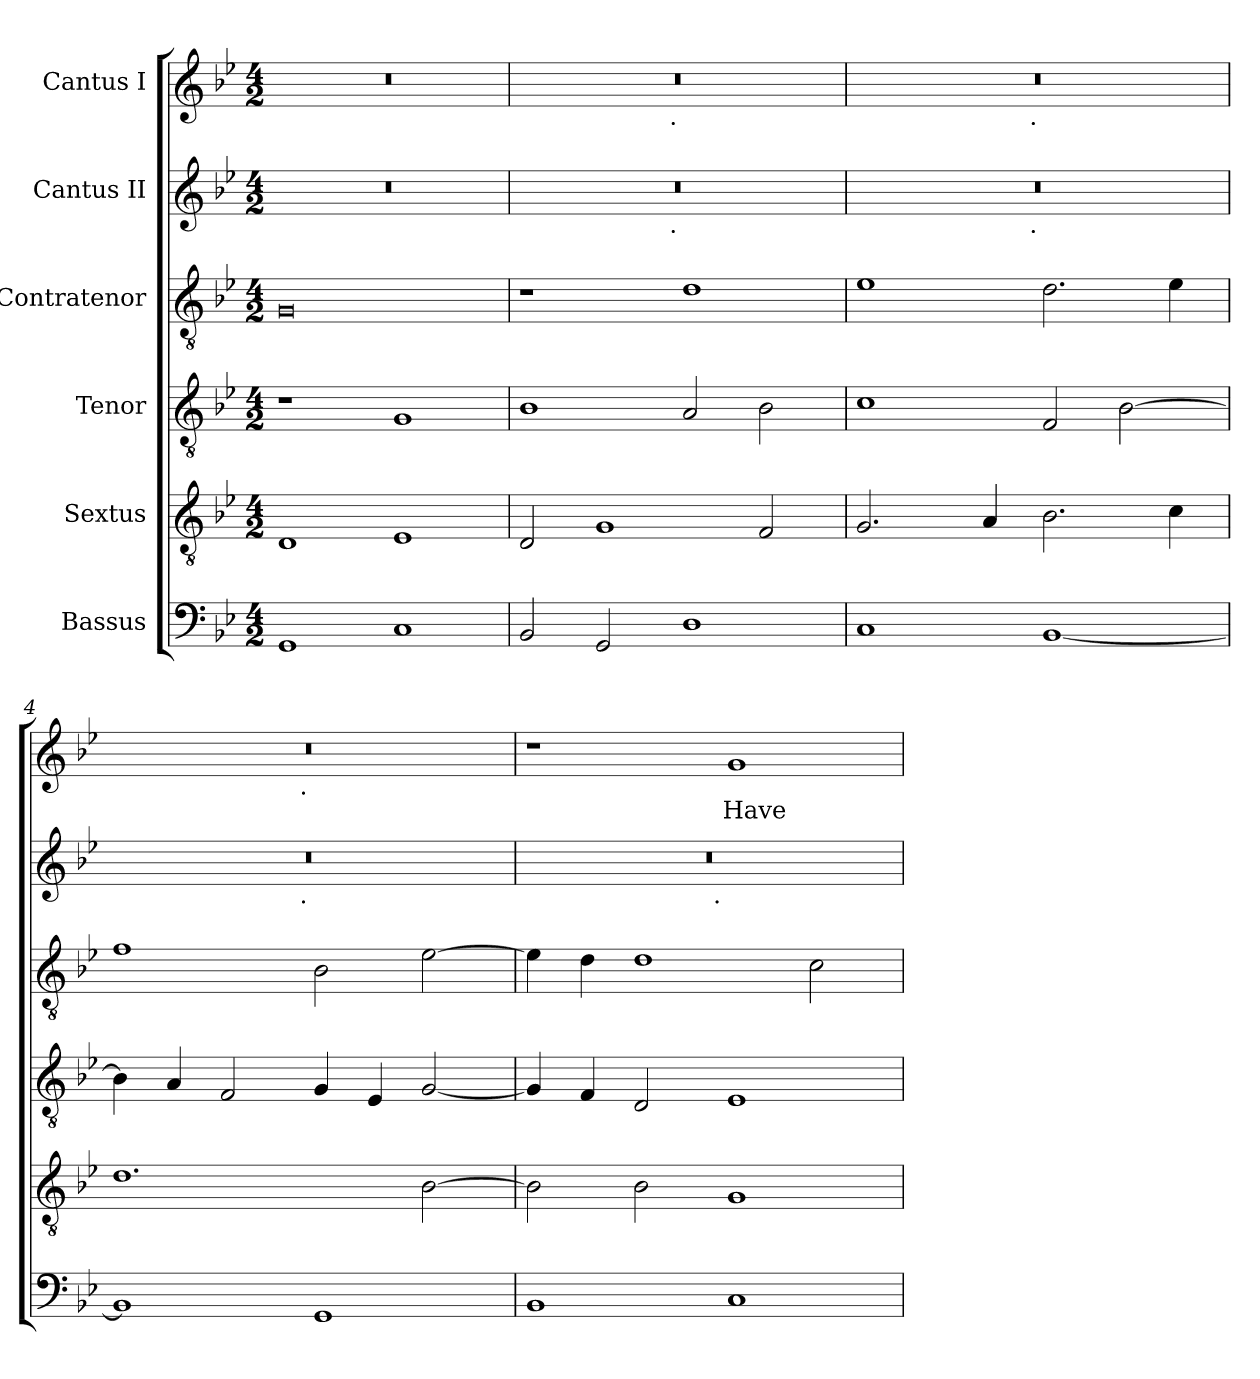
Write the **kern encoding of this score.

**kern	**kern	**kern	**kern	**kern	**kern	**text
*part6	*part5	*part4	*part3	*part2	*part1	*part1
*staff6	*staff5	*staff4	*staff3	*staff2	*staff1	*staff1
*I"Bassus	*I"Sextus	*I"Tenor	*I"Contratenor	*I"Cantus II	*I"Cantus I	*
*clefF4	*clefGv2	*clefGv2	*clefGv2	*clefG2	*clefG2	*
*k[b-e-]	*k[b-e-]	*k[b-e-]	*k[b-e-]	*k[b-e-]	*k[b-e-]	*
*B-:	*B-:	*B-:	*B-:	*B-:	*B-:	*
*M4/2	*M4/2	*M4/2	*M4/2	*M4/2	*M4/2	*
=1	=1	=1	=1	=1	=1	=1
1GG	1D	1r	0G	0r	0r	.
1C	1E-	1G	.	.	.	.
=2	=2	=2	=2	=2	=2	=2
*	*	*	*	*^	*^	*
2BB-/	2D/	1B-	1r	0r	2ryy	0r	2ryy	.
2GG/	1G	.	.	.	4...ryy	.	4...ryy	.
!	!	!	!	!	!	!	!LO:TX:b:t=.	!
!	!	!	!	!	!LO:TX:b:t=.	!	!	!
.	.	.	.	.	1ryy	.	1ryy	.
1D	.	2A/	1d	.	.	.	.	.
.	2F/	2B-\	.	.	.	.	.	.
.	.	.	.	.	32ryy	.	32ryy	.
=3	=3	=3	=3	=3	=3	=3	=3	=3
1C	2.G/	1c	1e-	0r	2ryy	0r	2ryy	.
.	.	.	.	.	4...ryy	.	4...ryy	.
.	4A/	.	.	.	.	.	.	.
!	!	!	!	!	!	!	!LO:TX:b:t=.	!
!	!	!	!	!	!LO:TX:b:t=.	!	!	!
.	.	.	.	.	1ryy	.	1ryy	.
[<1BB-	2.B-\	2F/	2.d\	.	.	.	.	.
.	.	[>2B-\	.	.	.	.	.	.
.	4c\	.	4e-\	.	.	.	.	.
.	.	.	.	.	32ryy	.	32ryy	.
=4	=4	=4	=4	=4	=4	=4	=4	=4
1BB-]	1.d	4B-\]	1f	0r	2ryy	0r	2ryy	.
.	.	4A/	.	.	.	.	.	.
.	.	2F/	.	.	4...ryy	.	4...ryy	.
!	!	!	!	!	!	!	!LO:TX:b:t=.	!
!	!	!	!	!	!LO:TX:b:t=.	!	!	!
.	.	.	.	.	1ryy	.	1ryy	.
1GG	.	4G/	2B-\	.	.	.	.	.
.	.	4E-/	.	.	.	.	.	.
.	[>2B-\	[<2G/	[>2e-\	.	.	.	.	.
.	.	.	.	.	32ryy	.	32ryy	.
*	*	*	*	*	*	*v	*v	*
=5	=5	=5	=5	=5	=5	=5	=5
1BB-	2B-\]	4G/]	4e-\]	0r	2ryy	1r	.
.	.	4F/	4d\	.	.	.	.
.	2B-\	2D/	1d	.	4...ryy	.	.
!	!	!	!	!	!LO:TX:b:t=.	!	!
.	.	.	.	.	1ryy	.	.
!	!	!	!	!	!	!	!LO:LY:b
1C	1G	1E-	.	.	.	1g	Have
.	.	.	2c\	.	.	.	.
.	.	.	.	.	32ryy	.	.
*	*	*	*	*v	*v	*	*
=	=	=	=	=	=	=
*-	*-	*-	*-	*-	*-	*-
